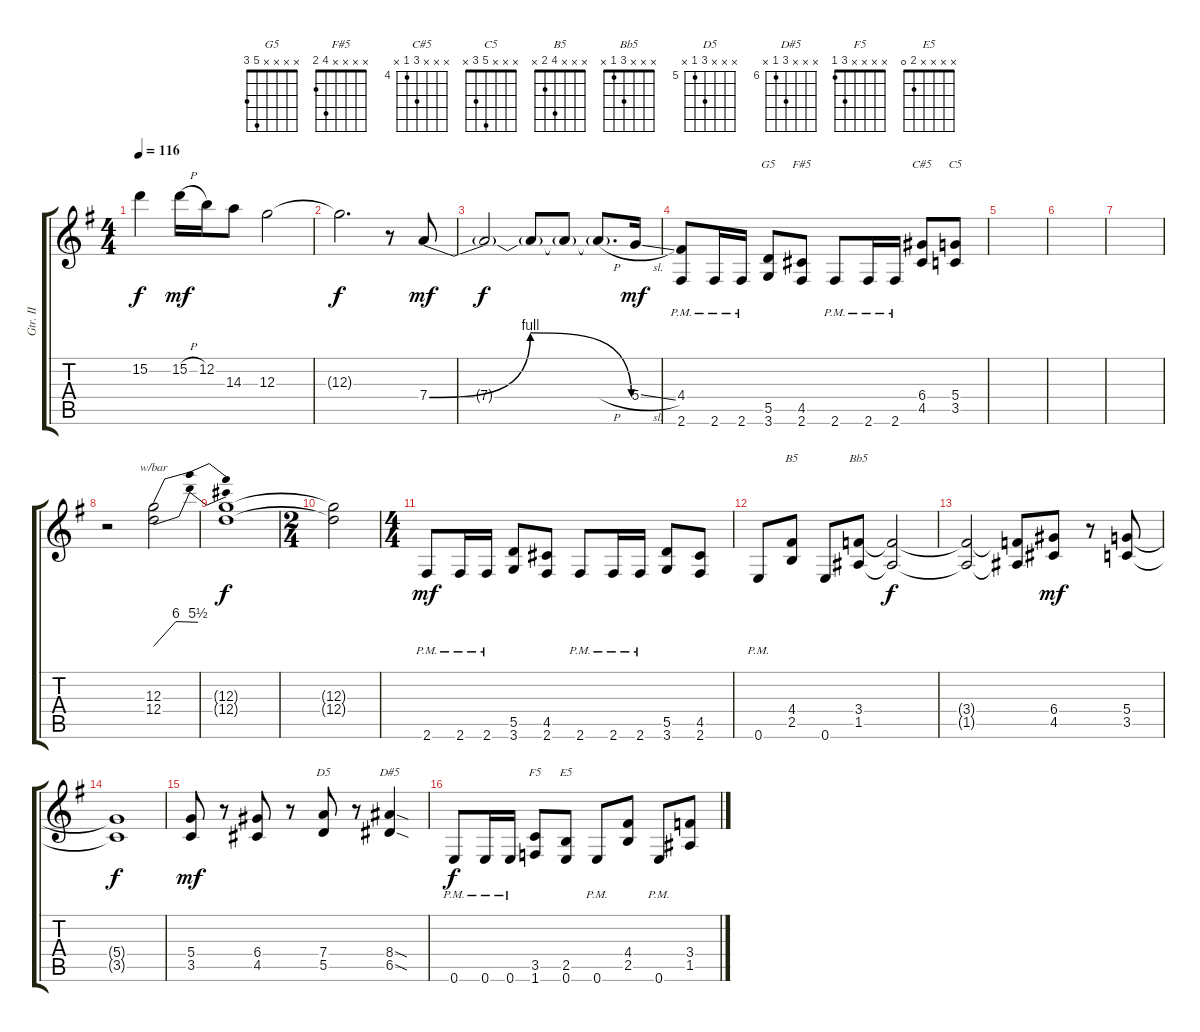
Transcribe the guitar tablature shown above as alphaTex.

\track ("Gtr. II" "Gtr. II") {instrument distortionguitar}
\staff {score tabs}
\tuning (E4 B3 G3 D3 A2 E2) {hide}
\chord ("G5" x x x x 5 3)
\chord ("F#5" x x x x 4 2)
\chord ("C#5" x x x 6 4 x) {firstfret 4}
\chord ("C5" x x x 5 3 x)
\chord ("B5" x x x 4 2 x)
\chord ("Bb5" x x x 3 1 x)
\chord ("D5" x x x 7 5 x) {firstfret 5}
\chord ("D#5" x x x 8 6 x) {firstfret 6}
\chord ("F5" x x x x 3 1)
\chord ("E5" x x x x 2 0)
\ts (4 4)
\tempo 116
\clef g2
\ks g
15.2{t}.4{dy f} 15.2{h}.16{dy mf} 12.2.16 14.3.8 12.3.2 |
12.3{t}.2{d dy f} r.8 7.4{be (bendrelease 0 0 10 4 10 4 60 0)}.8{dy mf} |
7.4{t}.2{dy f} 7.4{t}.8 7.4{t}.8 7.4{h t}.8{d} 5.4{sl}.16{dy mf} |
(4.4 2.6{pm}).8 2.6{pm}.16 2.6{pm}.16 (5.5 3.6).8{ch "G5"} (4.5 2.6).8{ch "F#5"} 2.6{pm}.8 2.6{pm}.16 2.6{pm}.16 (6.4 4.5).8{ch "C#5"} (5.4 3.5).8{ch "C5"} |
|
|
|
r.2 (12.3 12.4).2{tbe (dip default 0 0 45 24 60 22)} |
(12.3{t} 12.4{t}).1{dy f} |
\ts (2 4)
(12.3{t} 12.4{t}).2 |
\ts (4 4)
2.6{pm}.8{dy mf} 2.6{pm}.16 2.6{pm}.16 (5.5 3.6).8 (4.5 2.6).8 2.6{pm}.8 2.6{pm}.16 2.6{pm}.16 (5.5 3.6).8 (4.5 2.6).8 |
0.6{pm}.8 (4.4 2.5).8{ch "B5"} 0.6.8 (3.4 1.5).8{ch "Bb5"} (3.4{t} 1.5{t}).2{dy f} |
(3.4{t} 1.5{t}).2 (3.4{t} 1.5{t}).8 (6.4 4.5).8{dy mf} r.8 (5.4 3.5).8 |
(5.4{t} 3.5{t}).1{dy f} |
(5.4 3.5).8{dy mf} r.8 (6.4 4.5).8 r.8 (7.4 5.5).8{ch "D5"} r.8 (8.4{sod} 6.5{sod}).4{ch "D#5"} |
0.6{pm}.8{dy f} 0.6{pm}.16 0.6{pm}.16 (3.5 1.6).8{ch "F5"} (2.5 0.6).8{ch "E5"} 0.6{pm}.8 (4.4 2.5).8 0.6{pm}.8 (3.4 1.5).8
